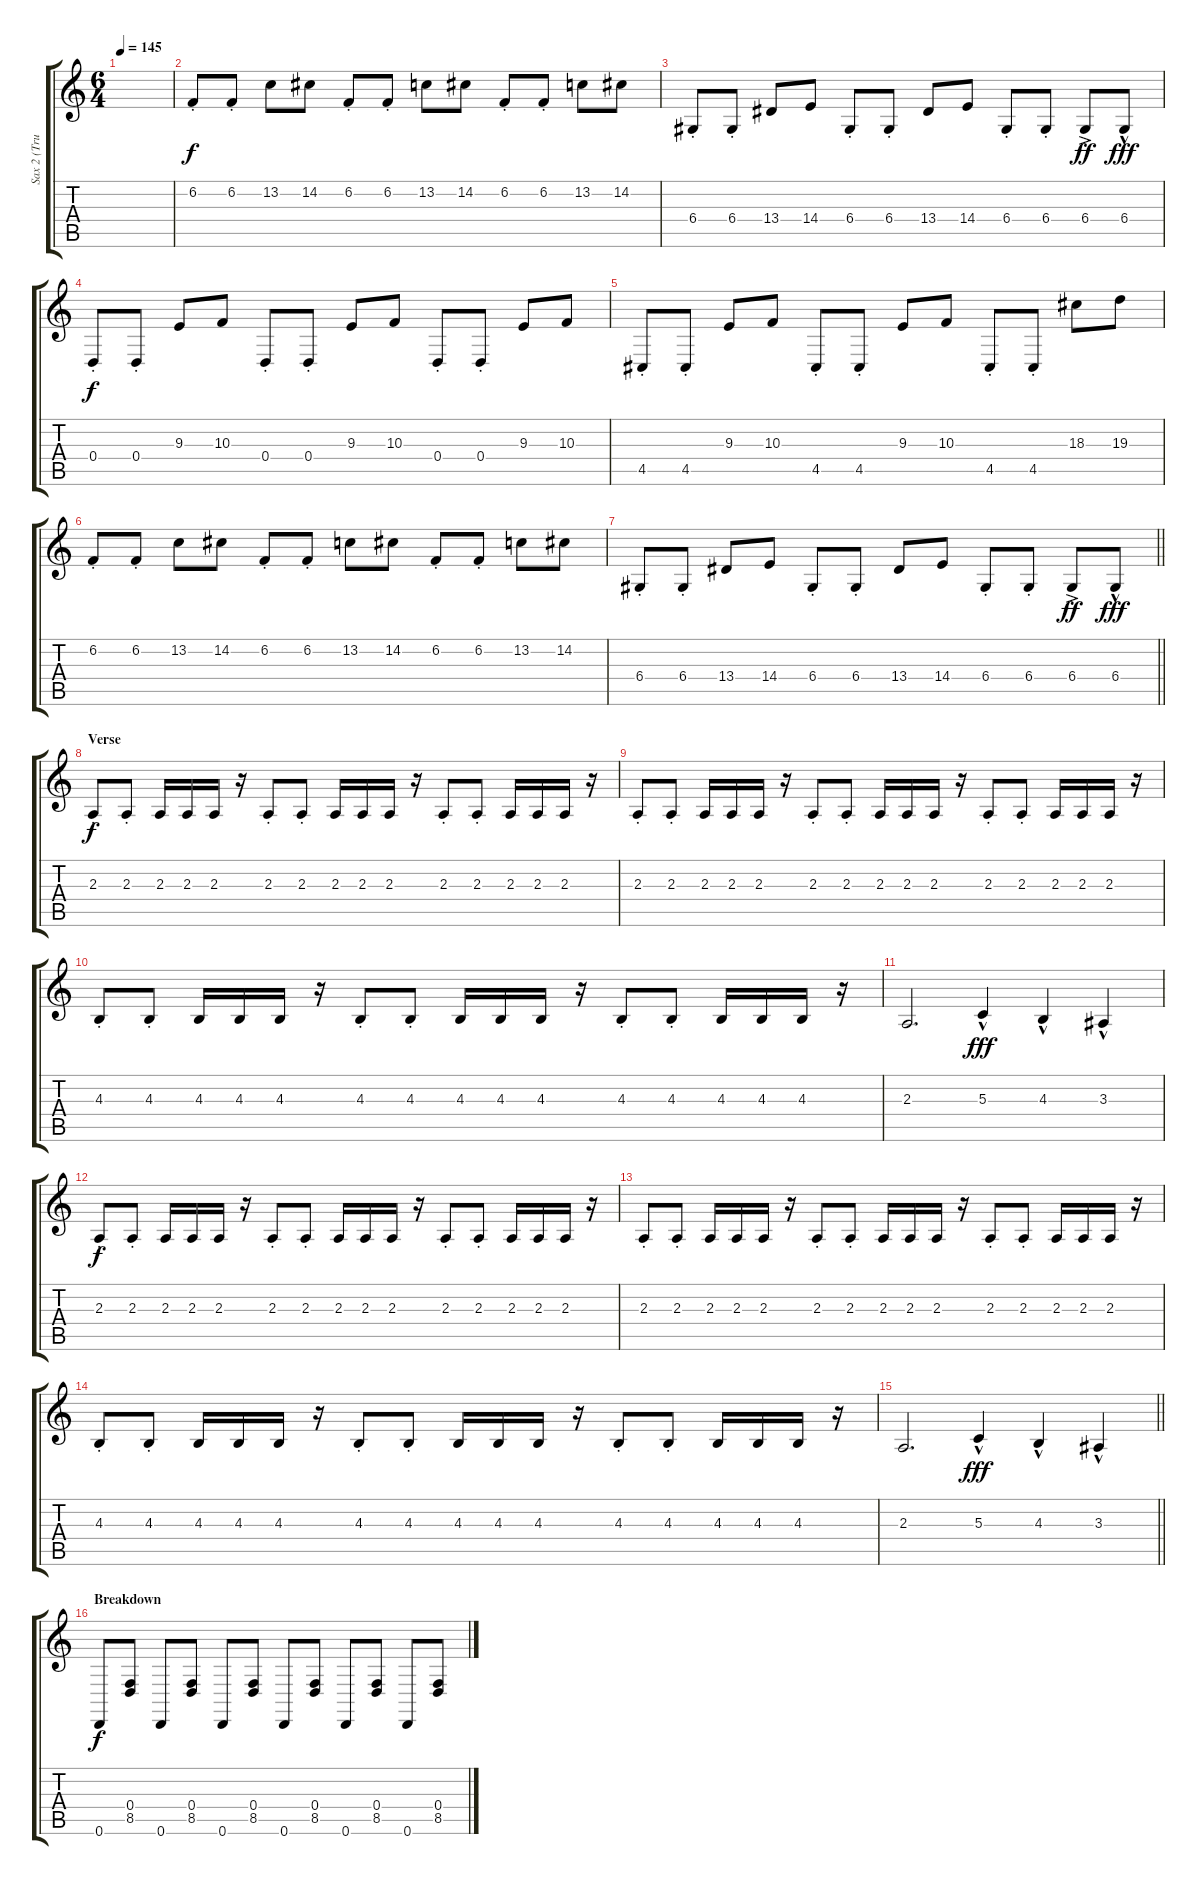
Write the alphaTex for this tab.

\track ("Sax 2 (Trumpet2)" "Sax 2 (Tru") {instrument tenorsax}
\staff {score tabs}
\tuning (E4 B3 G3 D3 A2 D2) {hide}
\ts (6 4)
\tempo 145
\clef g2
\ks c
|
6.2{st}.8 6.2{st}.8 13.2.8 14.2.8 6.2{st}.8 6.2{st}.8 13.2.8 14.2.8 6.2{st}.8 6.2{st}.8 13.2.8 14.2.8 |
6.4{st}.8 6.4{st}.8 13.4.8 14.4.8 6.4{st}.8 6.4{st}.8 13.4.8 14.4.8 6.4{st}.8 6.4{st}.8 6.4{ac}.8{dy ff} 6.4{hac}.8{dy fff} |
0.4{st}.8{dy f volume 11} 0.4{st}.8 9.3.8 10.3.8 0.4{st}.8 0.4{st}.8 9.3.8 10.3.8 0.4{st}.8 0.4{st}.8 9.3.8 10.3.8 |
4.5{st}.8 4.5{st}.8 9.3.8 10.3.8 4.5{st}.8 4.5{st}.8 9.3.8 10.3.8 4.5{st}.8 4.5{st}.8 18.3.8 19.3.8 |
6.2{st}.8 6.2{st}.8 13.2.8 14.2.8 6.2{st}.8 6.2{st}.8 13.2.8 14.2.8 6.2{st}.8 6.2{st}.8 13.2.8 14.2.8 |
\barLineRight lightlight
6.4{st}.8 6.4{st}.8 13.4.8 14.4.8 6.4{st}.8 6.4{st}.8 13.4.8 14.4.8 6.4{st}.8 6.4{st}.8 6.4{ac}.8{dy ff} 6.4{hac}.8{dy fff} |
\section ("" "Verse")
2.3{st}.8{dy f volume 13 instrument trumpet} 2.3{st}.8 2.3.16 2.3.16 2.3.16 r.16 2.3{st}.8 2.3{st}.8 2.3.16 2.3.16 2.3.16 r.16 2.3{st}.8 2.3{st}.8 2.3.16 2.3.16 2.3.16 r.16 |
2.3{st}.8 2.3{st}.8 2.3.16 2.3.16 2.3.16 r.16 2.3{st}.8 2.3{st}.8 2.3.16 2.3.16 2.3.16 r.16 2.3{st}.8 2.3{st}.8 2.3.16 2.3.16 2.3.16 r.16 |
4.3{st}.8 4.3{st}.8 4.3.16 4.3.16 4.3.16 r.16 4.3{st}.8 4.3{st}.8 4.3.16 4.3.16 4.3.16 r.16 4.3{st}.8 4.3{st}.8 4.3.16 4.3.16 4.3.16 r.16 |
2.3.2{d} 5.3{hac}.4{dy fff} 4.3{hac}.4 3.3{hac}.4 |
2.3{st}.8{dy f volume 13 instrument trumpet} 2.3{st}.8 2.3.16 2.3.16 2.3.16 r.16 2.3{st}.8 2.3{st}.8 2.3.16 2.3.16 2.3.16 r.16 2.3{st}.8 2.3{st}.8 2.3.16 2.3.16 2.3.16 r.16 |
2.3{st}.8 2.3{st}.8 2.3.16 2.3.16 2.3.16 r.16 2.3{st}.8 2.3{st}.8 2.3.16 2.3.16 2.3.16 r.16 2.3{st}.8 2.3{st}.8 2.3.16 2.3.16 2.3.16 r.16 |
4.3{st}.8 4.3{st}.8 4.3.16 4.3.16 4.3.16 r.16 4.3{st}.8 4.3{st}.8 4.3.16 4.3.16 4.3.16 r.16 4.3{st}.8 4.3{st}.8 4.3.16 4.3.16 4.3.16 r.16 |
\barLineRight lightlight
2.3.2{d} 5.3{hac}.4{dy fff} 4.3{hac}.4 3.3{hac}.4 |
\section ("" "Breakdown")
0.6.8{dy f volume 11} (0.4 8.5).8 0.6.8 (0.4 8.5).8 0.6.8 (0.4 8.5).8 0.6.8 (0.4 8.5).8 0.6.8 (0.4 8.5).8 0.6.8 (0.4 8.5).8
